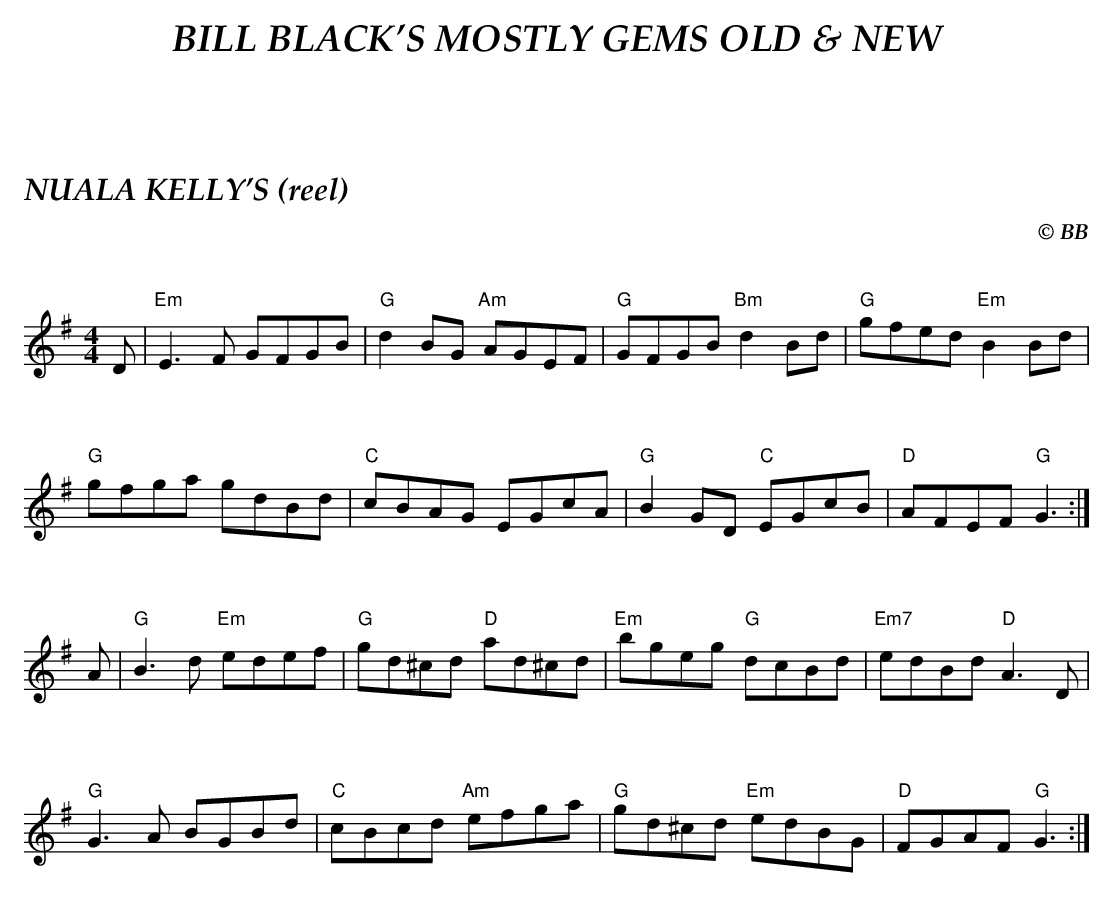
X:1
T:NUALA KELLY'S (reel)
C:© BB
Q:1/4=180
M:4/4
L:1/8
K:G
D|"Em"E3 F GFGB|"G"d2 BG "Am"AGEF|"G"GFGB "Bm"d2 Bd|"G"gfed "Em"B2 Bd|
"G"gfga gdBd|"C"cBAG EGcA|"G"B2 GD "C"EGcB|"D"AFEF "G"G3 :|
A|"G"B3 d "Em"edef|"G"gd^cd "D"ad^cd|"Em"bgeg "G"dcBd|"Em7"edBd "D"A3 D|
"G"G3 A BGBd|"C"cBcd "Am"efga|"G"gd^cd "Em"edBG|"D"FGAF "G"G3 :|
